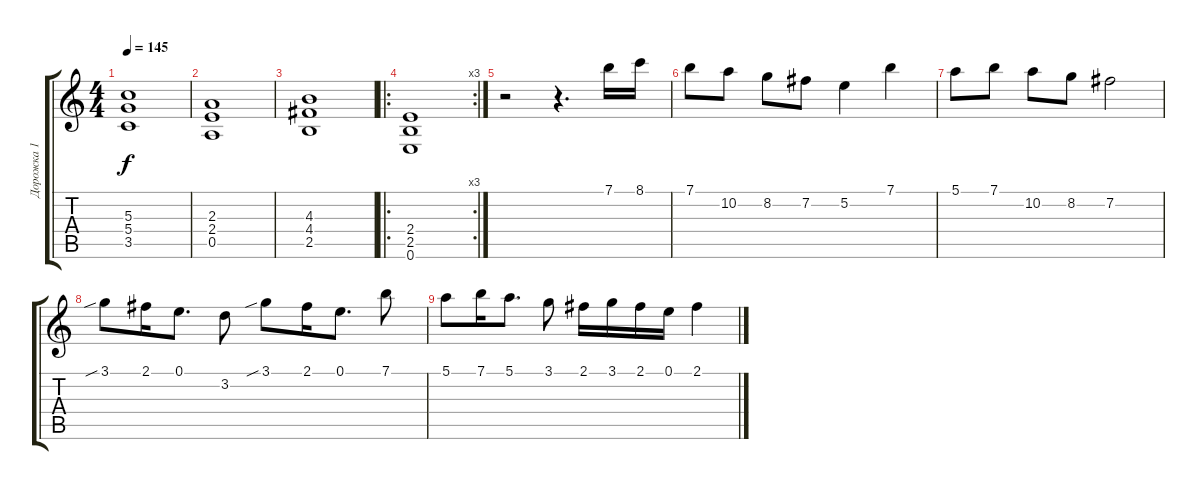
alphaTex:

\track ("Дорожка 1" "Дорожка 1") {instrument overdrivenguitar}
\staff {score tabs}
\tuning (E4 B3 G3 D3 A2 E2) {hide}
\ts (4 4)
\tempo 145
\clef g2
\ks c
(5.3 5.4 3.5).1{dy f} |
(2.3 2.4 0.5).1 |
(4.3 4.4 2.5).1 |
\ro
\rc 3
(2.4 2.5 0.6).1 |
r.2 r.4{d} 7.1.16 8.1.16 |
7.1.8 10.2.8 8.2.8 7.2.8 5.2.4 7.1.4 |
5.1.8 7.1.8 10.2.8 8.2.8 7.2.2 |
3.1{sib}.8 2.1.16 0.1.8{d} 3.2.8 3.1{sib}.8 2.1.16 0.1.8{d} 7.1.8 |
5.1.8 7.1.16 5.1.8{d} 3.1.8 2.1.16 3.1.16 2.1.16 0.1.16 2.1.4
